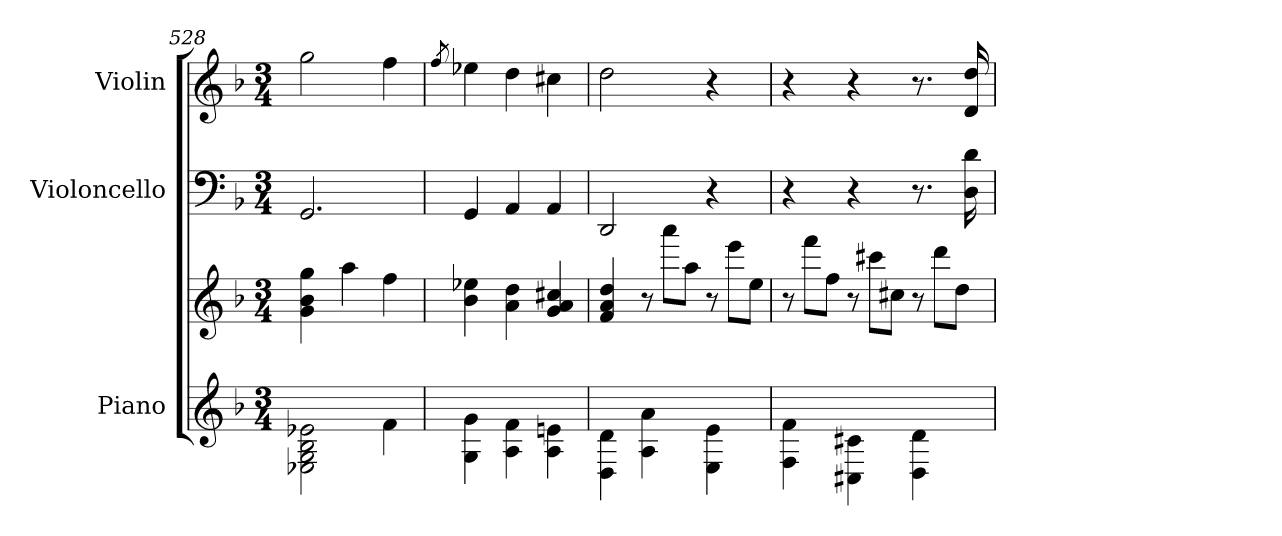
**kern	**kern	**kern	**kern
*part3	*part3	*part2	*part1
*staff4	*staff3	*staff2	*staff1
*I"Piano	*	*I"Violoncello	*I"Violin
*I'Pno	*	*I'Vc	*I'Vln
*clefG2	*clefG2	*clefF4	*clefG2
*k[b-]	*k[b-]	*k[b-]	*k[b-]
*M3/4	*M3/4	*M3/4	*M3/4
=528	=528	=528	=528
2E-X\ 2G\ 2B-\ 2e-X\	4g\ 4b-\ 4gg\	2.GG/	2gg\
.	4aa\	.	.
4f\	4ff\	.	4ff\
=529	=529	=529	=529
.	.	.	8qff/
4G\ 4g\	4b-\ 4ee-X\	4GG/	4ee-X\
4A\ 4f\	4a\ 4dd\	4AA/	4dd\
4A\ 4en\	4g/ 4a/ 4cc#X/	4AA/	4cc#X\
!!LO:PB:g=z
=530	=530	=530	=530
4D\ 4d\	4f/ 4a/ 4dd/	2DD/	2dd\
*	*Xtuplet	*	*
4A\ 4a\	12r	.	.
.	12aaa\L	.	.
.	12aa\J	.	.
4E\ 4e\	12r	4r	4r
.	12eee\L	.	.
.	12ee\J	.	.
=531	=531	=531	=531
4F\ 4f\	12r	4r	4r
.	12fff\L	.	.
.	12ff\J	.	.
4C#X\ 4c#X\	12r	4r	4r
.	12ccc#X\L	.	.
.	12cc#X\J	.	.
4D\ 4d\	12r	8.r	8.r
.	12ddd\L	.	.
.	12dd\J	.	.
.	.	16D\ 16d\	16d/ 16dd/
=	=	=	=
*-	*-	*-	*-
